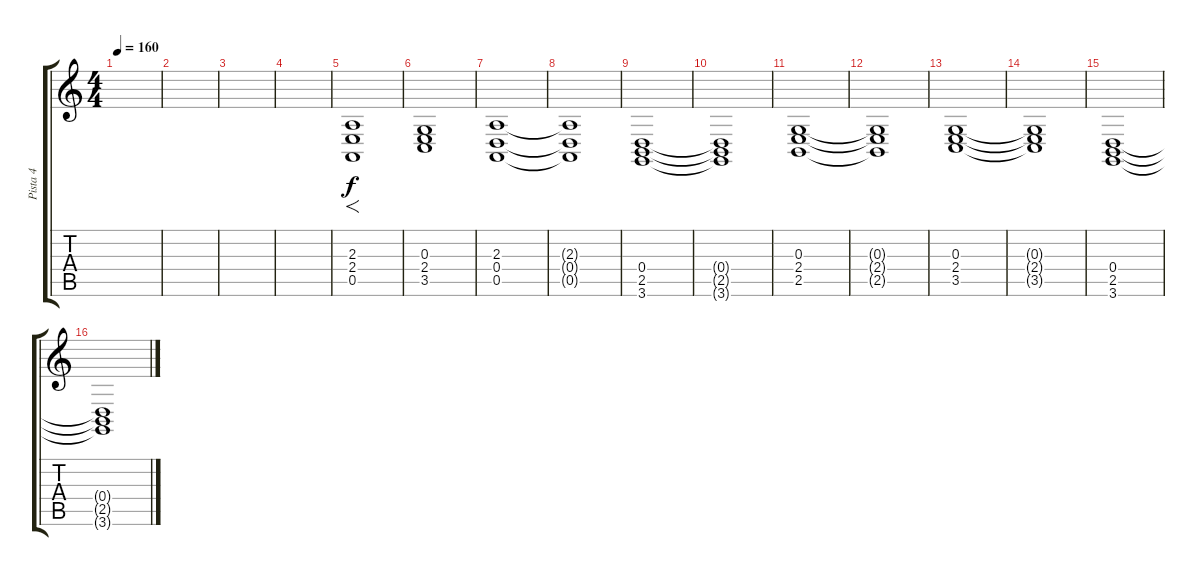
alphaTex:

\track ("Pista 4" "Pista 4") {instrument violin}
\staff {score tabs}
\tuning (E4 B3 G3 D3 A2 E2) {hide}
\ts (4 4)
\tempo 160
\clef g2
\ks c
|
|
|
|
(2.3 2.4 0.5).1{f} |
(0.3 2.4 3.5).1 |
(2.3 0.4 0.5).1 |
(2.3{t} 0.4{t} 0.5{t}).1 |
(0.4 2.5 3.6).1{volume 8} |
(0.4{t} 2.5{t} 3.6{t}).1 |
(0.3 2.4 2.5).1 |
(0.3{t} 2.4{t} 2.5{t}).1 |
(0.3 2.4 3.5).1 |
(0.3{t} 2.4{t} 3.5{t}).1 |
(0.4 2.5 3.6).1 |
(0.4{t} 2.5{t} 3.6{t}).1
